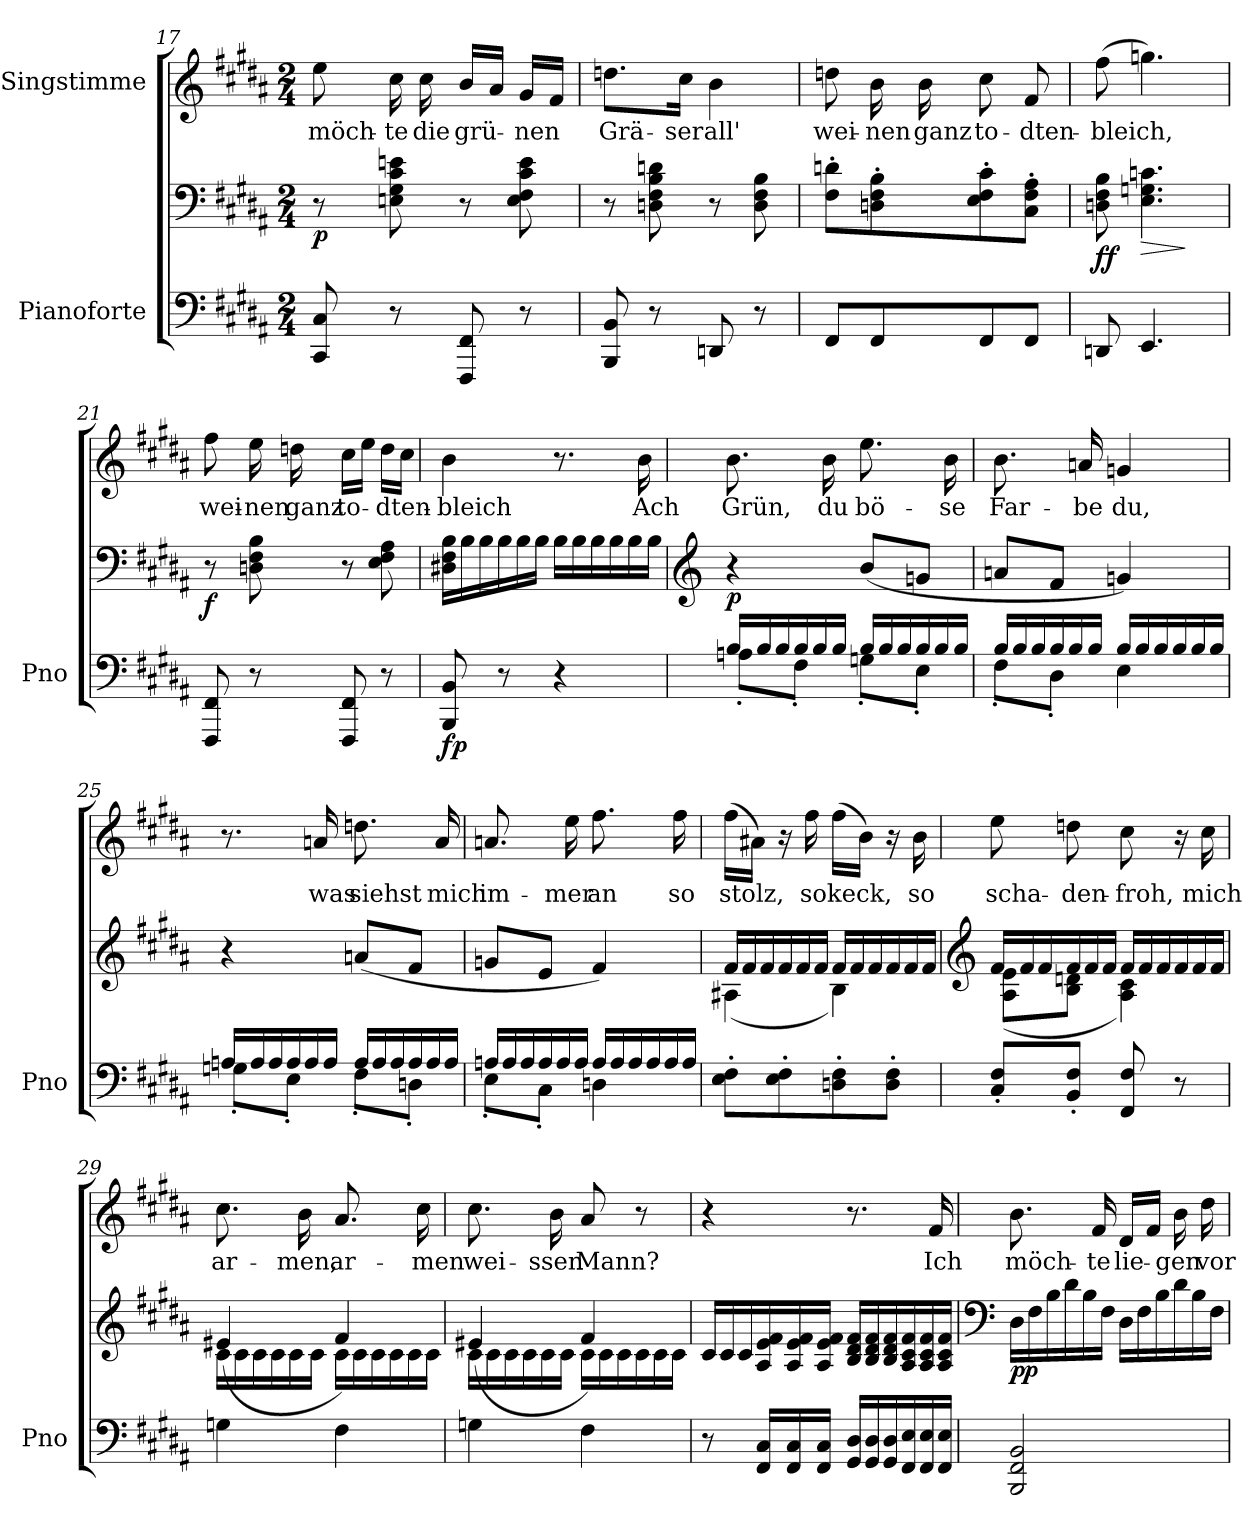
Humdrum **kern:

**kern	**kern	**dynam	**kern	**text
*part2	*part2	*part2	*part1	*part1
*staff3	*staff2	*staff2/3	*staff1	*staff1
*I"Pianoforte	*	*	*I"Singstimme	*
*I'Pno	*	*	*	*
!!LO:PB:g=z
*clefF4	*clefF4	*	*clefG2	*
*k[f#c#g#d#a#]	*k[f#c#g#d#a#]	*	*k[f#c#g#d#a#]	*
*M2/4	*M2/4	*	*M2/4	*
=17	=17	=17	=17	=17
!	!	!LO:DY:b	!	!LO:LY:b
8CC#/ 8C#/	8r	p	8ee\	möch-
!	!	!	!	!LO:LY:b
8r	8En\ 8G#\ 8c#\ 8en\	.	16cc#\	-te
!	!	!	!	!LO:LY:b
.	.	.	16cc#\	die
!	!	!	!	!LO:LY:b
8FFF#/ 8FF#/	8r	.	16b/LL	grü-
.	.	.	16a#/JJ	.
!	!	!	!	!LO:LY:b
8r	8E\ 8F#\ 8c#\ 8e\	.	16g#/LL	-nen
.	.	.	16f#/JJ	.
=18	=18	=18	=18	=18
!	!	!	!	!LO:LY:b
8BBB/ 8BB/	8r	.	8.ddn\L	Grä-
8r	8Dn\ 8F#\ 8B\ 8dn\	.	.	.
!	!	!	!	!LO:LY:b
.	.	.	16cc#\Jk	-ser
!	!	!	!	!LO:LY:b
8DDn/	8r	.	4b\	all'
8r	8D\ 8F#\ 8B\	.	.	.
=19	=19	=19	=19	=19
!	!	!	!	!LO:LY:b
8FF#/L	8F#\' 8dn\'L	.	8ddn\	wei-
!	!	!	!	!LO:LY:b
8FF#/	8Dn\' 8F#\' 8B\'	.	16b\	-nen
!	!	!	!	!LO:LY:b
.	.	.	16b\	ganz
!	!	!	!	!LO:LY:b
8FF#/	8E\' 8F#\' 8c#\'	.	8cc#\	to-
!	!	!	!	!LO:LY:b
8FF#/J	8C#\' 8F#\' 8A#\'J	.	8f#/	-dten-
=20	=20	=20	=20	=20
!	!	!LO:DY:b	!	!LO:LY:b
8DDn/	8Dn\ 8F#\ 8B\	ff	(8ff#\	-bleich,
!	!	!LO:HP:b	!	!
4.EE/	4.E\ 4.Gn\ 4.cn\	>	4.ggn\)	.
.	.	]	.	.
=21	=21	=21	=21	=21
!	!	!LO:DY:b	!	!LO:LY:b
8FFF#/ 8FF#/	8r	f	8ff#\	wei-
!	!	!	!	!LO:LY:b
8r	8Dn\ 8F#\ 8B\	.	16ee\	-nen
!	!	!	!	!LO:LY:b
.	.	.	16ddn\	ganz
!	!	!	!	!LO:LY:b
8FFF#/ 8FF#/	8r	.	16cc#\LL	to-
.	.	.	16ee\JJ	.
!	!	!	!	!LO:LY:b
8r	8E\ 8F#\ 8A#\	.	16dd\LL	-dten-
.	.	.	16cc#\JJ	.
!!LO:LB:g=z
=22	=22	=22	=22	=22
*	*Xtuplet	*	*	*
!	!	!LO:DY:b=2	!	!LO:LY:b
8BBB/ 8BB/	24D#X\ 24F#\ 24B\LL	fp	4b\	-bleich
.	24B\	.	.	.
.	24B\	.	.	.
8r	24B\	.	.	.
.	24B\	.	.	.
.	24B\JJ	.	.	.
4r	24B\LL	.	8.r	.
.	24B\	.	.	.
.	24B\	.	.	.
.	24B\	.	.	.
.	24B\	.	.	.
!	!	!	!	!LO:LY:b
.	.	.	16b\	Ach
.	24B\JJ	.	.	.
=23	=23	=23	=23	=23
*	*clefG2	*	*	*
*Xtuplet	*	*	*	*
*^	*	*	*	*
!	!	!	!LO:DY:b	!	!LO:LY:b
24B/LL	8An'\L	4r	p	8.b\	Grün,
24B/	.	.	.	.	.
24B/	.	.	.	.	.
24B/	8F#'\J	.	.	.	.
24B/	.	.	.	.	.
!	!	!	!	!	!LO:LY:b
.	.	.	.	16b\	du
24B/JJ	.	.	.	.	.
!	!	!	!	!	!LO:LY:b
24B/LL	8Gn'\L	(8b/L	.	8.ee\	bö-
24B/	.	.	.	.	.
24B/	.	.	.	.	.
24B/	8E'\J	8gn/J	.	.	.
24B/	.	.	.	.	.
!	!	!	!	!	!LO:LY:b
.	.	.	.	16b\	-se
24B/JJ	.	.	.	.	.
=24	=24	=24	=24	=24	=24
!	!	!	!	!	!LO:LY:b
24B/LL	8F#'\L	8an/L	.	8.b\	Far-
24B/	.	.	.	.	.
24B/	.	.	.	.	.
24B/	8D#'\J	8f#/J	.	.	.
24B/	.	.	.	.	.
!	!	!	!	!	!LO:LY:b
.	.	.	.	16an/	-be
24B/JJ	.	.	.	.	.
!	!	!	!	!	!LO:LY:b
24B/LL	4E\	4gn/)	.	4gn/	du,
24B/	.	.	.	.	.
24B/	.	.	.	.	.
24B/	.	.	.	.	.
24B/	.	.	.	.	.
24B/JJ	.	.	.	.	.
!!LO:LB:g=z
=25	=25	=25	=25	=25	=25
24An/LL	8Gn'\L	4r	.	8.r	.
24A/	.	.	.	.	.
24A/	.	.	.	.	.
24A/	8E'\J	.	.	.	.
24A/	.	.	.	.	.
!	!	!	!	!	!LO:LY:b
.	.	.	.	16an/	was
24A/JJ	.	.	.	.	.
!	!	!	!	!	!LO:LY:b
24A/LL	8F#'\L	(8an/L	.	8.ddn\	siehst
24A/	.	.	.	.	.
24A/	.	.	.	.	.
24A/	8Dn'\J	8f#/J	.	.	.
24A/	.	.	.	.	.
!	!	!	!	!	!LO:LY:b
.	.	.	.	16a/	mich
24A/JJ	.	.	.	.	.
=26	=26	=26	=26	=26	=26
!	!	!	!	!	!LO:LY:b
24An/LL	8E'\L	8gn/L	.	8.an/	im-
24A/	.	.	.	.	.
24A/	.	.	.	.	.
24A/	8C#'\J	8e/J	.	.	.
24A/	.	.	.	.	.
!	!	!	!	!	!LO:LY:b
.	.	.	.	16ee\	-mer
24A/JJ	.	.	.	.	.
!	!	!	!	!	!LO:LY:b
24A/LL	4Dn\	4f#/)	.	8.ff#\	an
24A/	.	.	.	.	.
24A/	.	.	.	.	.
24A/	.	.	.	.	.
24A/	.	.	.	.	.
!	!	!	!	!	!LO:LY:b
.	.	.	.	16ff#\	so
24A/JJ	.	.	.	.	.
*v	*v	*	*	*	*
=27	=27	=27	=27	=27
*	*^	*	*	*
!	!	!	!	!	!LO:LY:b
8E\' 8F#\'L	24f#/LL	(4A#X\	.	(16ff#\LL	stolz,
.	24f#/	.	.	.	.
.	.	.	.	16a#X\JJ)	.
.	24f#/	.	.	.	.
8E\' 8F#\'	24f#/	.	.	16r	.
.	24f#/	.	.	.	.
!	!	!	!	!	!LO:LY:b
.	.	.	.	16ff#\	so
.	24f#/JJ	.	.	.	.
!	!	!	!	!	!LO:LY:b
8Dn\' 8F#\'	24f#/LL	4B\)	.	(16ff#\LL	keck,
.	24f#/	.	.	.	.
.	.	.	.	16b\JJ)	.
.	24f#/	.	.	.	.
8D\' 8F#\'J	24f#/	.	.	16r	.
.	24f#/	.	.	.	.
!	!	!	!	!	!LO:LY:b
.	.	.	.	16b\	so
.	24f#/JJ	.	.	.	.
!!LO:LB:g=z
=28	=28	=28	=28	=28	=28
*	*clefG2	*	*	*	*
!	!	!	!	!	!LO:LY:b
8C#/' 8F#/'L	24f#/LL	(8A#\ 8e\L	.	8ee\	scha-
.	24f#/	.	.	.	.
.	24f#/	.	.	.	.
!	!	!	!	!	!LO:LY:b
8BB/' 8F#/'J	24f#/	8B\ 8dn\J	.	8ddn\	-den-
.	24f#/	.	.	.	.
.	24f#/JJ	.	.	.	.
!	!	!	!	!	!LO:LY:b
8FF#/ 8F#/	24f#/LL	4A#\ 4c#\)	.	8cc#\	-froh,
.	24f#/	.	.	.	.
.	24f#/	.	.	.	.
8r	24f#/	.	.	16r	.
.	24f#/	.	.	.	.
!	!	!	!	!	!LO:LY:b
.	.	.	.	16cc#\	mich
.	24f#/JJ	.	.	.	.
=29	=29	=29	=29	=29	=29
!	!	!	!	!	!LO:LY:b
4Gn\	24c#\LL	(4e#X/	.	8.cc#\	ar-
.	24c#\	.	.	.	.
.	24c#\	.	.	.	.
.	24c#\	.	.	.	.
.	24c#\	.	.	.	.
!	!	!	!	!	!LO:LY:b
.	.	.	.	16b\	-men,
.	24c#\JJ	.	.	.	.
!	!	!	!	!	!LO:LY:b
4F#\	24c#\LL	4f#/)	.	8.a#/	ar-
.	24c#\	.	.	.	.
.	24c#\	.	.	.	.
.	24c#\	.	.	.	.
.	24c#\	.	.	.	.
!	!	!	!	!	!LO:LY:b
.	.	.	.	16cc#\	-men
.	24c#\JJ	.	.	.	.
=30	=30	=30	=30	=30	=30
!	!	!	!	!	!LO:LY:b
4Gn\	24c#\LL	(4e#X/	.	8.cc#\	wei-
.	24c#\	.	.	.	.
.	24c#\	.	.	.	.
.	24c#\	.	.	.	.
.	24c#\	.	.	.	.
!	!	!	!	!	!LO:LY:b
.	.	.	.	16b\	-ssen
.	24c#\JJ	.	.	.	.
!	!	!	!	!	!LO:LY:b
4F#\	24c#\LL	4f#/)	.	8a#/	Mann?
.	24c#\	.	.	.	.
.	24c#\	.	.	.	.
.	24c#\	.	.	8r	.
.	24c#\	.	.	.	.
.	24c#\JJ	.	.	.	.
*	*v	*v	*	*	*
!!LO:LB:g=z
=31	=31	=31	=31	=31
8r	24c#/LL	.	4r	.
.	24c#/	.	.	.
.	24c#/	.	.	.
24FF#/ 24C#/LL	24A#/ 24e/ 24f#/	.	.	.
24FF#/ 24C#/	24A#/ 24e/ 24f#/	.	.	.
24FF#/ 24C#/JJ	24A#/ 24e/ 24f#/JJ	.	.	.
24GG#/ 24D#/LL	24B/ 24d#/ 24f#/LL	.	8.r	.
24GG#/ 24D#/	24B/ 24d#/ 24f#/	.	.	.
24GG#/ 24D#/	24B/ 24d#/ 24f#/	.	.	.
24FF#/ 24E/	24A#/ 24c#/ 24f#/	.	.	.
24FF#/ 24E/	24A#/ 24c#/ 24f#/	.	.	.
!	!	!	!	!LO:LY:b
.	.	.	16f#/	Ich
24FF#/ 24E/JJ	24A#/ 24c#/ 24f#/JJ	.	.	.
=32	=32	=32	=32	=32
*	*clefF4	*	*	*
!	!	!LO:DY:b	!	!LO:LY:b
2BBB/ 2FF#/ 2BB/	24D#\LL	pp	8.b\	möch-
.	24F#\	.	.	.
.	24B\	.	.	.
.	24d#\	.	.	.
.	24B\	.	.	.
!	!	!	!	!LO:LY:b
.	.	.	16f#/	-te
.	24F#\JJ	.	.	.
!	!	!	!	!LO:LY:b
.	24D#\LL	.	16d#/LL	lie-
.	24F#\	.	.	.
.	.	.	16f#/JJ	.
.	24B\	.	.	.
!	!	!	!	!LO:LY:b
.	24d#\	.	16b\	-gen
.	24B\	.	.	.
!	!	!	!	!LO:LY:b
.	.	.	16dd#\	vor
.	24F#\JJ	.	.	.
=	=	=	=	=
*-	*-	*-	*-	*-
